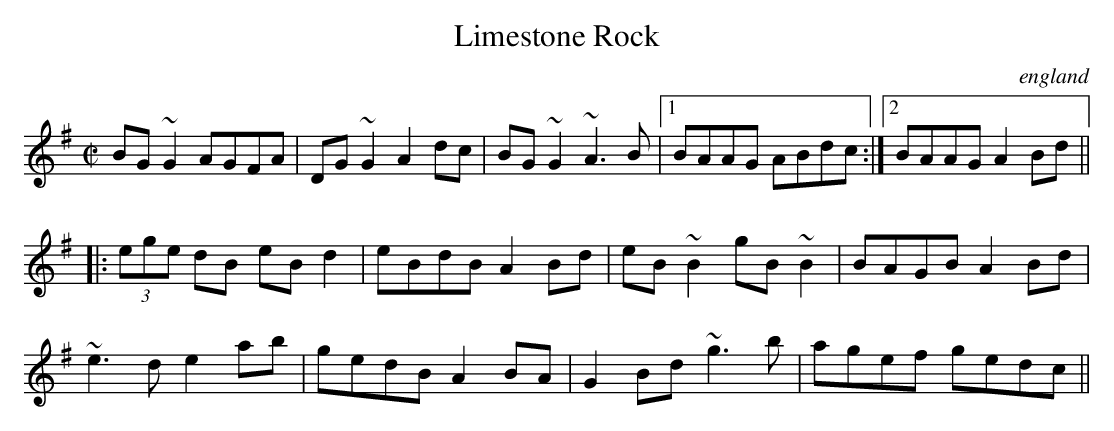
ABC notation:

X:1
T:Limestone Rock
O:england
M:C|
K:G
BG~G2 AGFA|DG~G2 A2dc|BG~G2 ~A3B|1 BAAG ABdc:|2 BAAG A2Bd||
|:(3ege dB eBd2|eBdB A2Bd|eB~B2 gB~B2|BAGB A2Bd|
~e3d e2ab|gedB A2BA|G2Bd ~g3b|agef gedc||
